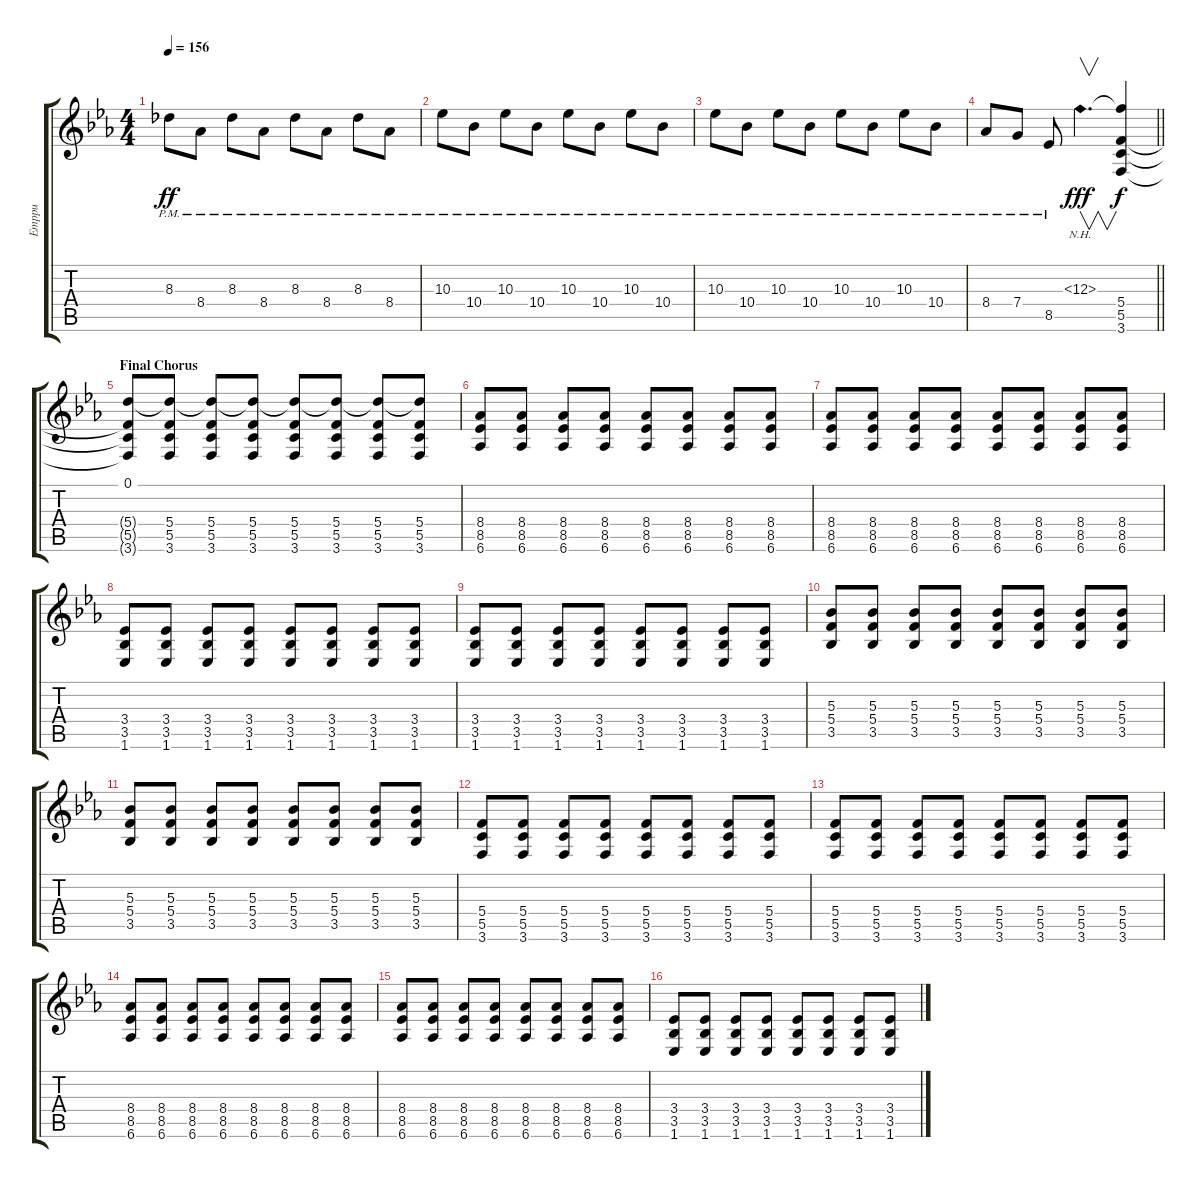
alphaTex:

\track ("Emppu" "Emppu") {instrument distortionguitar}
\staff {score tabs}
\tuning (D4 A3 F3 C3 G2 D2) {hide}
\ts (4 4)
\tempo 156
\clef g2
\ks cminor
8.3{pm}.8{dy ff} 8.4{pm}.8 8.3{pm}.8 8.4{pm}.8 8.3{pm}.8 8.4{pm}.8 8.3{pm}.8 8.4{pm}.8 |
10.3{pm}.8 10.4{pm}.8 10.3{pm}.8 10.4{pm}.8 10.3{pm}.8 10.4{pm}.8 10.3{pm}.8 10.4{pm}.8 |
10.3{pm}.8 10.4{pm}.8 10.3{pm}.8 10.4{pm}.8 10.3{pm}.8 10.4{pm}.8 10.3{pm}.8 10.4{pm}.8 |
\barLineRight lightlight
8.4{pm}.8 7.4{pm}.8 8.5{pm}.8 12.3{nh}.4{v d dy fff volume 16 instrument guitarharmonics} (12.3{t} 5.4 5.5 3.6).4{dy f instrument distortionguitar} |
\section ("" "Final Chorus")
(0.1 5.4{t} 5.5{t} 3.6{t}).8 (0.1{t} 5.4 5.5 3.6).8 (0.1{t} 5.4 5.5 3.6).8 (0.1{t} 5.4 5.5 3.6).8 (0.1{t} 5.4 5.5 3.6).8 (0.1{t} 5.4 5.5 3.6).8 (0.1{t} 5.4 5.5 3.6).8 (0.1{t} 5.4 5.5 3.6).8 |
(8.4 8.5 6.6).8 (8.4 8.5 6.6).8 (8.4 8.5 6.6).8 (8.4 8.5 6.6).8 (8.4 8.5 6.6).8 (8.4 8.5 6.6).8 (8.4 8.5 6.6).8 (8.4 8.5 6.6).8 |
(8.4 8.5 6.6).8 (8.4 8.5 6.6).8 (8.4 8.5 6.6).8 (8.4 8.5 6.6).8 (8.4 8.5 6.6).8 (8.4 8.5 6.6).8 (8.4 8.5 6.6).8 (8.4 8.5 6.6).8 |
(3.4 3.5 1.6).8 (3.4 3.5 1.6).8 (3.4 3.5 1.6).8 (3.4 3.5 1.6).8 (3.4 3.5 1.6).8 (3.4 3.5 1.6).8 (3.4 3.5 1.6).8 (3.4 3.5 1.6).8 |
(3.4 3.5 1.6).8 (3.4 3.5 1.6).8 (3.4 3.5 1.6).8 (3.4 3.5 1.6).8 (3.4 3.5 1.6).8 (3.4 3.5 1.6).8 (3.4 3.5 1.6).8 (3.4 3.5 1.6).8 |
(5.3 5.4 3.5).8 (5.3 5.4 3.5).8 (5.3 5.4 3.5).8 (5.3 5.4 3.5).8 (5.3 5.4 3.5).8 (5.3 5.4 3.5).8 (5.3 5.4 3.5).8 (5.3 5.4 3.5).8 |
(5.3 5.4 3.5).8 (5.3 5.4 3.5).8 (5.3 5.4 3.5).8 (5.3 5.4 3.5).8 (5.3 5.4 3.5).8 (5.3 5.4 3.5).8 (5.3 5.4 3.5).8 (5.3 5.4 3.5).8 |
(5.4 5.5 3.6).8 (5.4 5.5 3.6).8 (5.4 5.5 3.6).8 (5.4 5.5 3.6).8 (5.4 5.5 3.6).8 (5.4 5.5 3.6).8 (5.4 5.5 3.6).8 (5.4 5.5 3.6).8 |
(5.4 5.5 3.6).8 (5.4 5.5 3.6).8 (5.4 5.5 3.6).8 (5.4 5.5 3.6).8 (5.4 5.5 3.6).8 (5.4 5.5 3.6).8 (5.4 5.5 3.6).8 (5.4 5.5 3.6).8 |
(8.4 8.5 6.6).8 (8.4 8.5 6.6).8 (8.4 8.5 6.6).8 (8.4 8.5 6.6).8 (8.4 8.5 6.6).8 (8.4 8.5 6.6).8 (8.4 8.5 6.6).8 (8.4 8.5 6.6).8 |
(8.4 8.5 6.6).8 (8.4 8.5 6.6).8 (8.4 8.5 6.6).8 (8.4 8.5 6.6).8 (8.4 8.5 6.6).8 (8.4 8.5 6.6).8 (8.4 8.5 6.6).8 (8.4 8.5 6.6).8 |
(3.4 3.5 1.6).8 (3.4 3.5 1.6).8 (3.4 3.5 1.6).8 (3.4 3.5 1.6).8 (3.4 3.5 1.6).8 (3.4 3.5 1.6).8 (3.4 3.5 1.6).8 (3.4 3.5 1.6).8
